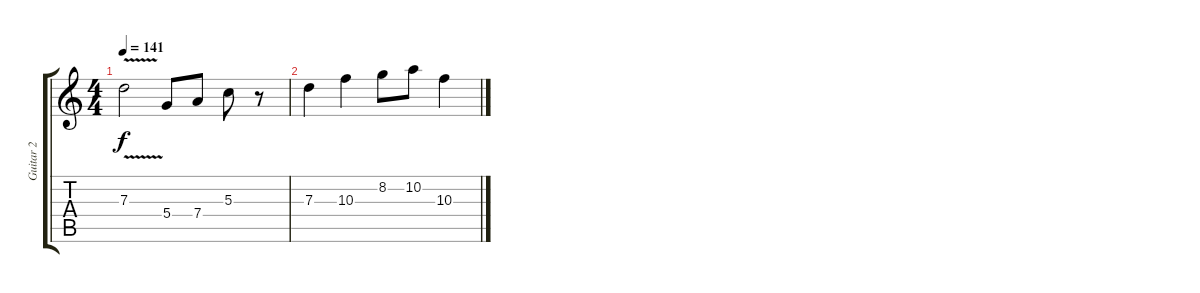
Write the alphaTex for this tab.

\track ("Guitar 2" "Guitar 2") {instrument overdrivenguitar}
\staff {score tabs}
\tuning (E4 B3 G3 D3 A2 E2) {hide}
\ts (4 4)
\tempo 141
\clef g2
\ks c
7.3{v}.2{dy f} 5.4.8 7.4.8 5.3.8 r.8 |
7.3.4 10.3.4 8.2.8 10.2.8 10.3.4
